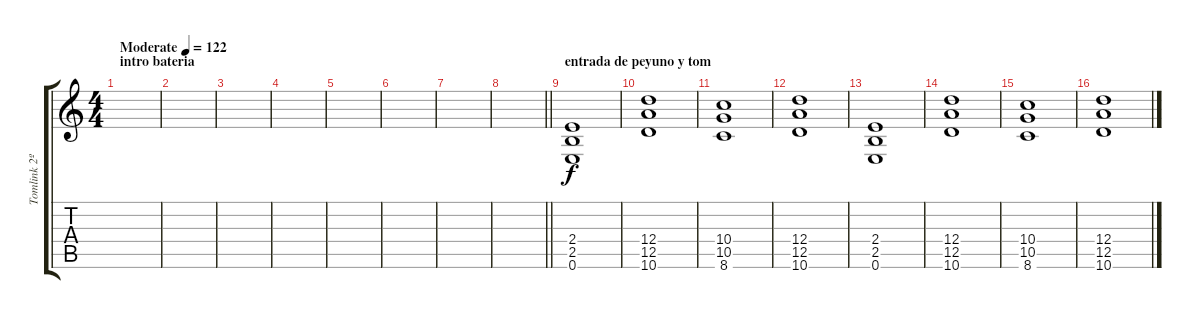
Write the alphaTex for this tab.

\track ("Tomlink 2º" "Tomlink 2º") {instrument overdrivenguitar}
\staff {score tabs}
\tuning (E4 B3 G3 D3 A2 E2) {hide}
\ts (4 4)
\section ("" "intro bateria")
\tempo (122 "Moderate")
\clef g2
\ks c
|
|
|
|
|
|
|
\barLineRight lightlight
|
\section ("" "entrada de peyuno y tom")
(2.4 2.5 0.6).1 |
(12.4 12.5 10.6).1 |
(10.4 10.5 8.6).1 |
(12.4 12.5 10.6).1 |
(2.4 2.5 0.6).1 |
(12.4 12.5 10.6).1 |
(10.4 10.5 8.6).1 |
(12.4 12.5 10.6).1
